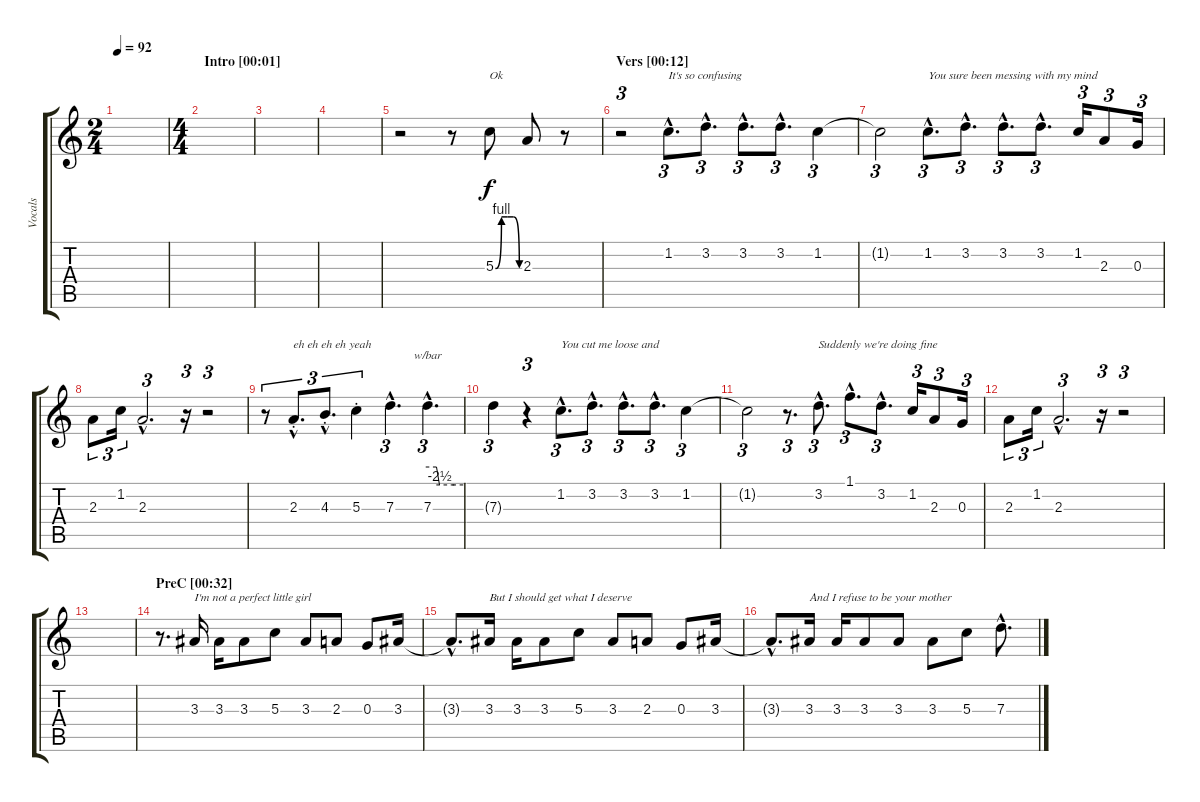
\track ("Vocals" "Vocals") {instrument acousticguitarnylon}
\staff {score tabs}
\tuning (E4 B3 G3 D3 A2 E2) {hide}
\ts (2 4)
\tempo 92
\clef g2
\ks c
|
\ts (4 4)
\section ("" "Intro [00:01]")
|
|
|
r.2 r.8 5.3{be (custom 0 0 15 4 30 4 45 4 60 0)}.8{txt "Ok"} 2.3.8 r.8 |
\section ("" "Vers [00:12]")
r.2{tu (3 2)} 1.2{hac}.8{d tu (3 2) txt "It's so confusing"} 3.2{hac}.8{d tu (3 2)} 3.2{hac}.8{d tu (3 2)} 3.2{hac}.8{d tu (3 2)} 1.2.4{tu (3 2)} |
1.2{t}.2{tu (3 2)} 1.2{hac}.8{d tu (3 2) txt "You sure been messing with my mind"} 3.2{hac}.8{d tu (3 2)} 3.2{hac}.8{d tu (3 2)} 3.2{hac}.8{d tu (3 2)} 1.2.16{tu (3 2)} 2.3.8{tu (3 2)} 0.3.16{tu (3 2)} |
2.3.8{tu (3 2)} 1.2.16{tu (3 2)} 2.3{hac}.2{d tu (3 2)} r.16{tu (3 2)} r.2{tu (3 2)} |
r.8{tu (3 2)} 2.3{hac st}.8{d tu (3 2) txt "eh eh eh eh yeah"} 4.3{hac st}.8{d tu (3 2)} 5.3{st}.4{tu (3 2)} 7.3{hac}.4{d tu (3 2)} 7.3{hac}.4{d tu (3 2) tbe (custom default 0 0 15 0 20 -10 45 -10 60 -10)} |
\section ("" "")
7.3{t}.4{tu (3 2)} r.4{tu (3 2)} 1.2{hac}.8{d tu (3 2) txt "You cut me loose and"} 3.2{hac}.8{d tu (3 2)} 3.2{hac}.8{d tu (3 2)} 3.2{hac}.8{d tu (3 2)} 1.2.4{tu (3 2)} |
1.2{t}.2{tu (3 2)} r.8{d tu (3 2)} 3.2{hac}.8{d tu (3 2) txt "Suddenly we're doing fine"} 1.1{hac}.8{d tu (3 2)} 3.2{hac}.8{d tu (3 2)} 1.2.16{tu (3 2)} 2.3.8{tu (3 2)} 0.3.16{tu (3 2)} |
2.3.8{tu (3 2)} 1.2.16{tu (3 2)} 2.3{hac}.2{d tu (3 2)} r.16{tu (3 2)} r.2{tu (3 2)} |
|
\section ("" "PreC [00:32]")
r.8{d} 3.3.16{txt "I'm not a perfect little girl"} 3.3.16 3.3.8 5.3.8 3.3.8 2.3.8 0.3.8 3.3.16 |
3.3{hac t}.8{d} 3.3.16{txt "But I should get what I deserve"} 3.3.16 3.3.8 5.3.8 3.3.8 2.3.8 0.3.8 3.3.16 |
3.3{hac t}.8{d} 3.3.16{txt "And I refuse to be your mother"} 3.3.16 3.3.8 3.3.8 3.3.8 5.3.8 7.3{hac}.8{d}
